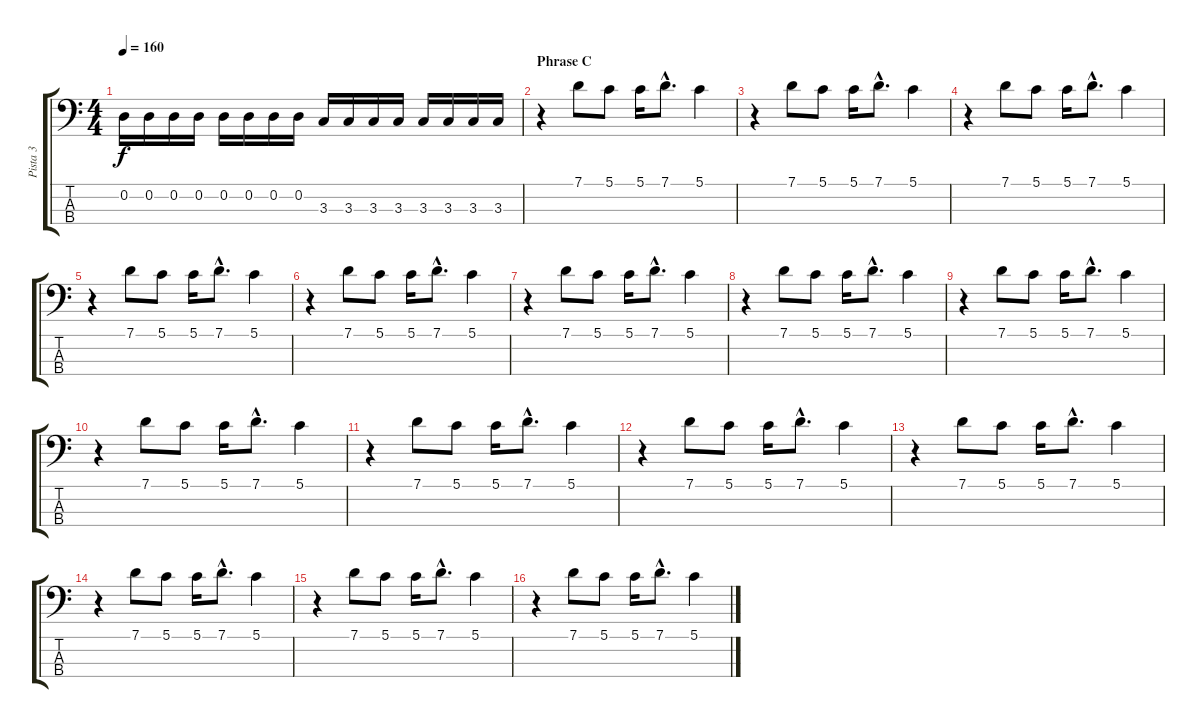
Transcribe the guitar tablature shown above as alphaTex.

\track ("Pista 3" "Pista 3") {instrument electricbassfinger}
\staff {score tabs}
\tuning (G2 D2 A1 E1) {hide}
\ts (4 4)
\tempo 160
\clef f4
\ks c
0.2.16{dy f} 0.2.16 0.2.16 0.2.16 0.2.16 0.2.16 0.2.16 0.2.16 3.3.16 3.3.16 3.3.16 3.3.16 3.3.16 3.3.16 3.3.16 3.3.16 |
\section ("" "Phrase C")
r.4 7.1.8 5.1.8 5.1.16 7.1{hac}.8{d} 5.1.4 |
r.4 7.1.8 5.1.8 5.1.16 7.1{hac}.8{d} 5.1.4 |
r.4 7.1.8 5.1.8 5.1.16 7.1{hac}.8{d} 5.1.4 |
r.4 7.1.8 5.1.8 5.1.16 7.1{hac}.8{d} 5.1.4 |
r.4 7.1.8 5.1.8 5.1.16 7.1{hac}.8{d} 5.1.4 |
r.4 7.1.8 5.1.8 5.1.16 7.1{hac}.8{d} 5.1.4 |
r.4 7.1.8 5.1.8 5.1.16 7.1{hac}.8{d} 5.1.4 |
r.4 7.1.8 5.1.8 5.1.16 7.1{hac}.8{d} 5.1.4 |
r.4 7.1.8 5.1.8 5.1.16 7.1{hac}.8{d} 5.1.4 |
r.4 7.1.8 5.1.8 5.1.16 7.1{hac}.8{d} 5.1.4 |
r.4 7.1.8 5.1.8 5.1.16 7.1{hac}.8{d} 5.1.4 |
r.4 7.1.8 5.1.8 5.1.16 7.1{hac}.8{d} 5.1.4 |
r.4 7.1.8 5.1.8 5.1.16 7.1{hac}.8{d} 5.1.4 |
r.4 7.1.8 5.1.8 5.1.16 7.1{hac}.8{d} 5.1.4 |
r.4 7.1.8 5.1.8 5.1.16 7.1{hac}.8{d} 5.1.4
